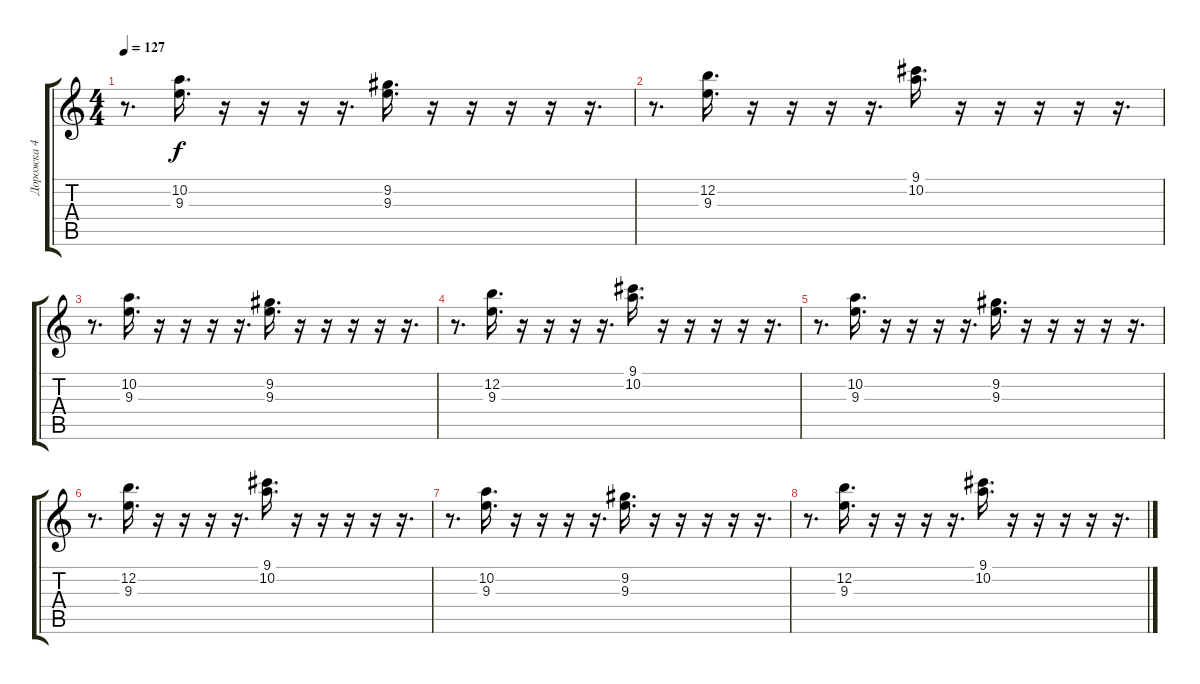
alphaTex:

\track ("Дорожка 4" "Дорожка 4") {instrument overdrivenguitar}
\staff {score tabs}
\tuning (E4 B3 G3 D3 A2 E2) {hide}
\ts (4 4)
\tempo 127
\clef g2
\ks c
r.8{d dy f} (10.2 9.3).16{d} r.16 r.16 r.16 r.16{d} (9.2 9.3).16{d} r.16 r.16 r.16 r.16 r.16{d} |
r.8{d} (12.2 9.3).16{d} r.16 r.16 r.16 r.16{d} (9.1 10.2).16{d} r.16 r.16 r.16 r.16 r.16{d} |
r.8{d} (10.2 9.3).16{d} r.16 r.16 r.16 r.16{d} (9.2 9.3).16{d} r.16 r.16 r.16 r.16 r.16{d} |
r.8{d} (12.2 9.3).16{d} r.16 r.16 r.16 r.16{d} (9.1 10.2).16{d} r.16 r.16 r.16 r.16 r.16{d} |
r.8{d} (10.2 9.3).16{d} r.16 r.16 r.16 r.16{d} (9.2 9.3).16{d} r.16 r.16 r.16 r.16 r.16{d} |
r.8{d} (12.2 9.3).16{d} r.16 r.16 r.16 r.16{d} (9.1 10.2).16{d} r.16 r.16 r.16 r.16 r.16{d} |
r.8{d} (10.2 9.3).16{d} r.16 r.16 r.16 r.16{d} (9.2 9.3).16{d} r.16 r.16 r.16 r.16 r.16{d} |
r.8{d} (12.2 9.3).16{d} r.16 r.16 r.16 r.16{d} (9.1 10.2).16{d} r.16 r.16 r.16 r.16 r.16{d}
